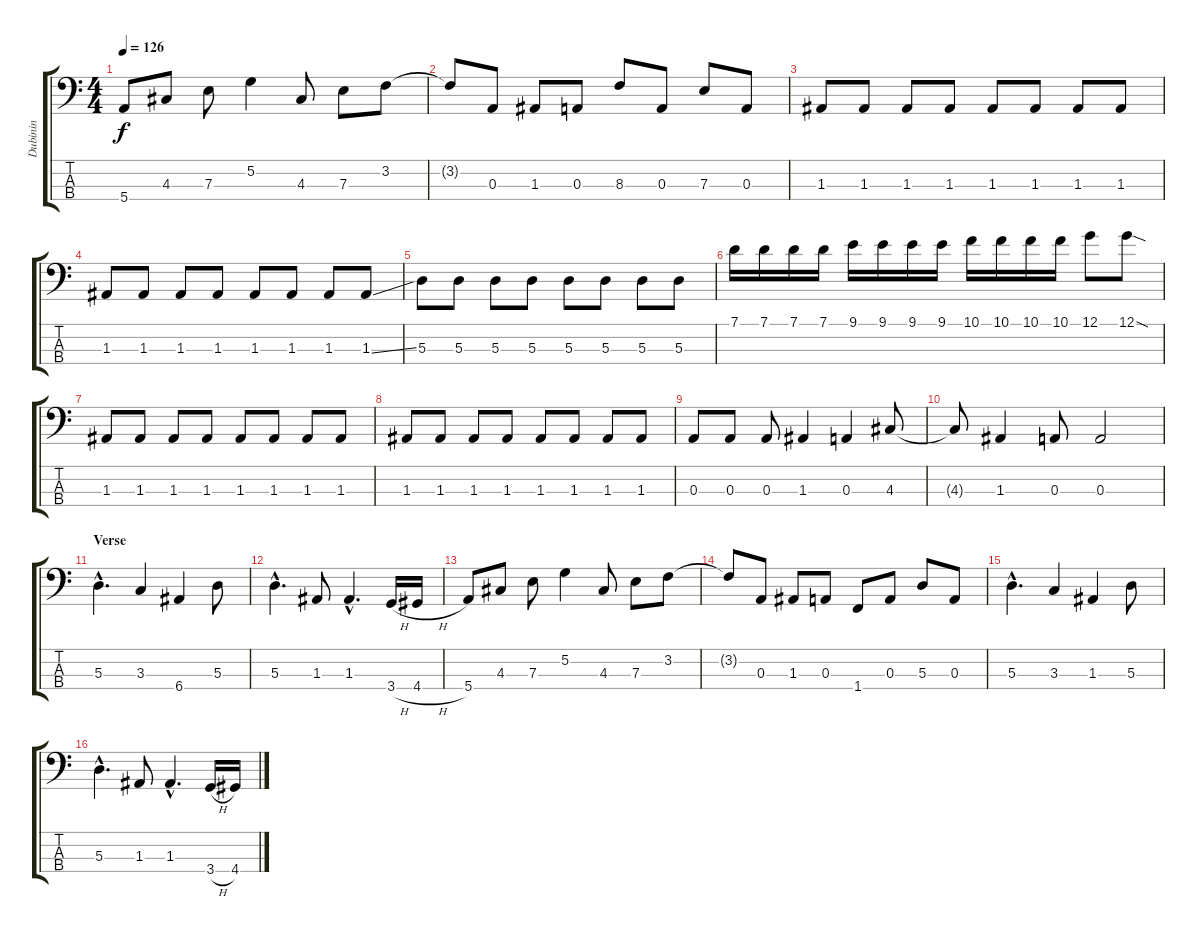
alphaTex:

\track ("Dubinin" "Dubinin") {instrument electricbassfinger}
\staff {score tabs}
\tuning (G2 D2 A1 E1) {hide}
\ts (4 4)
\tempo 126
\clef f4
\ks c
5.4.8{dy f} 4.3.8 7.3.8 5.2.4 4.3.8 7.3.8 3.2.8 |
3.2{t}.8 0.3.8 1.3.8 0.3.8 8.3.8 0.3.8 7.3.8 0.3.8 |
1.3.8 1.3.8 1.3.8 1.3.8 1.3.8 1.3.8 1.3.8 1.3.8 |
1.3.8 1.3.8 1.3.8 1.3.8 1.3.8 1.3.8 1.3.8 1.3{ss}.8 |
5.3.8 5.3.8 5.3.8 5.3.8 5.3.8 5.3.8 5.3.8 5.3.8 |
7.1.16 7.1.16 7.1.16 7.1.16 9.1.16 9.1.16 9.1.16 9.1.16 10.1.16 10.1.16 10.1.16 10.1.16 12.1.8 12.1{sod}.8 |
1.3.8 1.3.8 1.3.8 1.3.8 1.3.8 1.3.8 1.3.8 1.3.8 |
1.3.8 1.3.8 1.3.8 1.3.8 1.3.8 1.3.8 1.3.8 1.3.8 |
0.3.8 0.3.8 0.3.8 1.3.4 0.3.4 4.3.8 |
4.3{t}.8 1.3.4 0.3.8 0.3.2 |
\section ("" "Verse")
5.3{hac}.4{d} 3.3.4 6.4.4 5.3.8 |
5.3{hac}.4{d} 1.3.8 1.3{hac}.4{d} 3.4{h}.16 4.4{h}.16 |
5.4.8 4.3.8 7.3.8 5.2.4 4.3.8 7.3.8 3.2.8 |
3.2{t}.8 0.3.8 1.3.8 0.3.8 1.4.8 0.3.8 5.3.8 0.3.8 |
5.3{hac}.4{d} 3.3.4 1.3.4 5.3.8 |
5.3{hac}.4{d} 1.3.8 1.3{hac}.4{d} 3.4{h}.16 4.4{h}.16
